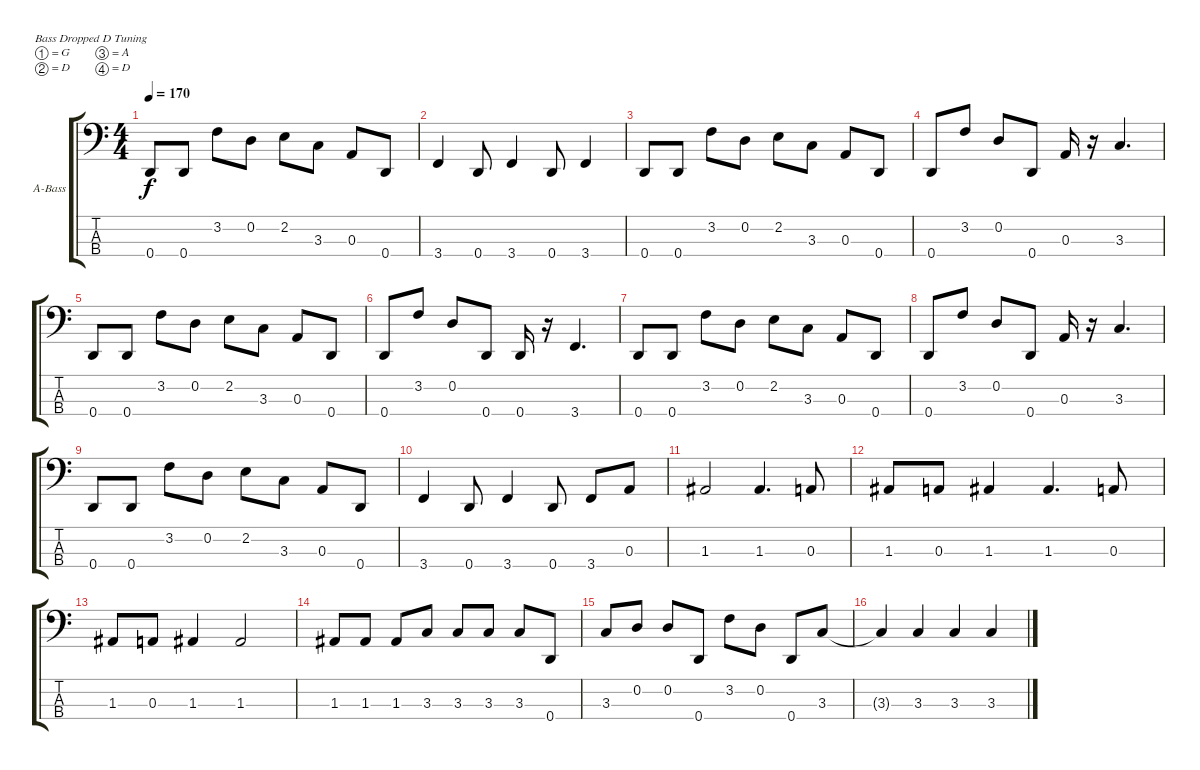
\bracketExtendMode groupsimilarinstruments
\firstSystemTrackNameOrientation horizontal
\otherSystemsTrackNameOrientation horizontal
\track ("Electric Bass" "A-Bass") {instrument acousticbass}
\staff {score tabs}
\tuning (G2 D2 A1 D1)
\ts (4 4)
\tempo 170
\clef f4
\ks c
0.4.8{dy f} 0.4.8 3.2.8 0.2.8 2.2.8 3.3.8 0.3.8 0.4.8 |
3.4.4 0.4.8 3.4.4 0.4.8 3.4.4 |
0.4.8 0.4.8 3.2.8 0.2.8 2.2.8 3.3.8 0.3.8 0.4.8 |
0.4.8 3.2.8 0.2.8 0.4.8 0.3.16 r.16 3.3.4{d} |
0.4.8 0.4.8 3.2.8 0.2.8 2.2.8 3.3.8 0.3.8 0.4.8 |
0.4.8 3.2.8 0.2.8 0.4.8 0.4.16 r.16 3.4.4{d} |
0.4.8 0.4.8 3.2.8 0.2.8 2.2.8 3.3.8 0.3.8 0.4.8 |
0.4.8 3.2.8 0.2.8 0.4.8 0.3.16 r.16 3.3.4{d} |
0.4.8 0.4.8 3.2.8 0.2.8 2.2.8 3.3.8 0.3.8 0.4.8 |
3.4.4 0.4.8 3.4.4 0.4.8 3.4.8 0.3.8 |
1.3.2 1.3.4{d} 0.3.8 |
1.3.8 0.3.8 1.3.4 1.3.4{d} 0.3.8 |
1.3.8 0.3.8 1.3.4 1.3.2 |
1.3.8 1.3.8 1.3.8 3.3.8 3.3.8 3.3.8 3.3.8 0.4.8 |
3.3.8 0.2.8 0.2.8 0.4.8 3.2.8 0.2.8 0.4.8 3.3.8 |
3.3{t}.4 3.3.4 3.3.4 3.3.4
